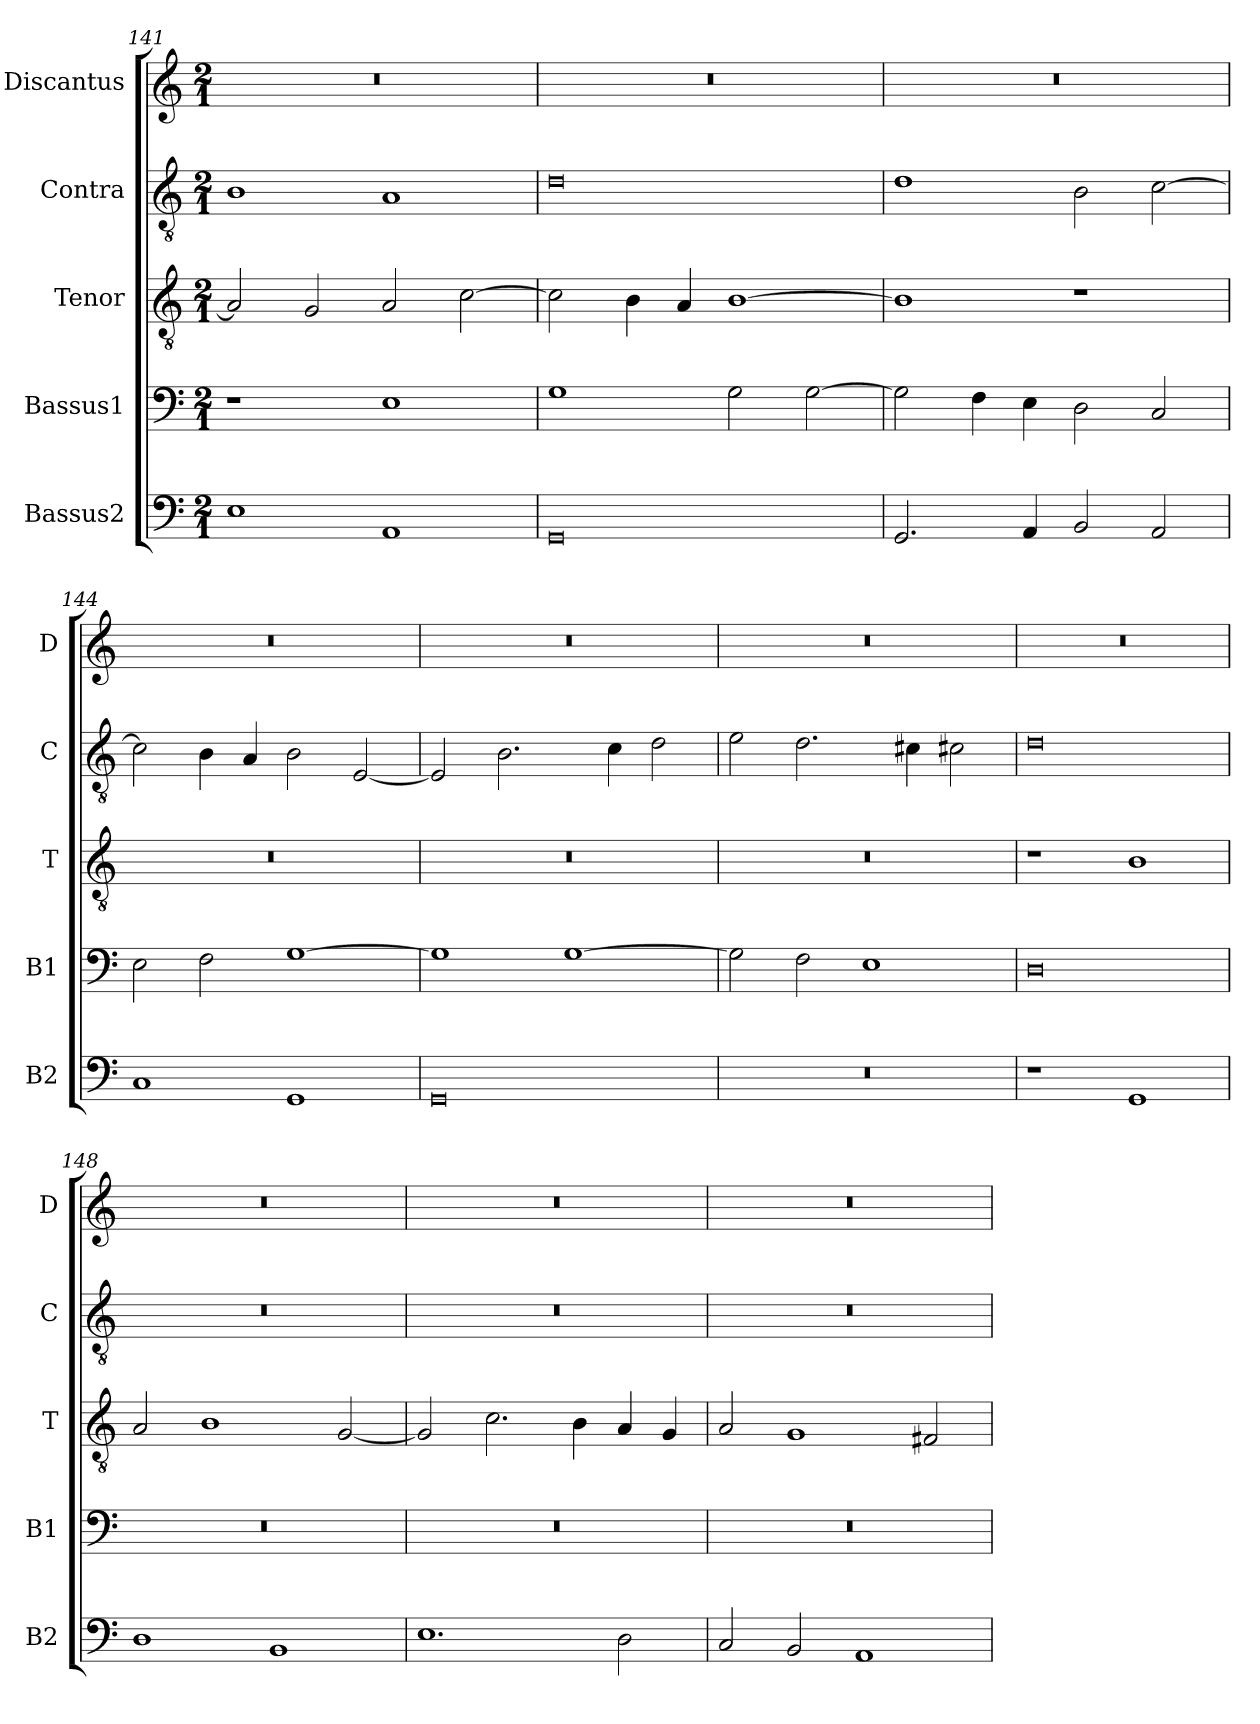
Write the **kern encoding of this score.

**kern	**kern	**kern	**kern	**kern
*part5	*part4	*part3	*part2	*part1
*staff5	*staff4	*staff3	*staff2	*staff1
*I"Bassus2	*I"Bassus1	*I"Tenor	*I"Contra	*I"Discantus
*I'B2	*I'B1	*I'T	*I'C	*I'D
*clefF4	*clefF4	*clefGv2	*clefGv2	*clefG2
*k[]	*k[]	*k[]	*k[]	*k[]
*M2/1	*M2/1	*M2/1	*M2/1	*M2/1
=141	=141	=141	=141	=141
1E	1r	2A/]	1B	0r
.	.	2G/	.	.
1AA	1E	2A/	1A	.
.	.	[2c\	.	.
=142	=142	=142	=142	=142
0GG	1G	2c\]	0d	0r
.	.	4B\	.	.
.	.	4A/	.	.
.	2G\	[1B	.	.
.	[2G\	.	.	.
=143	=143	=143	=143	=143
2.GG/	2G\]	1B]	1d	0r
.	4F\	.	.	.
4AA/	4E\	.	.	.
2BB/	2D\	1r	2B\	.
2AA/	2C/	.	[2c\	.
=144	=144	=144	=144	=144
1C	2E\	0r	2c\]	0r
.	2F\	.	4B\	.
.	.	.	4A/	.
1GG	[1G	.	2B\	.
.	.	.	[2E/	.
=145	=145	=145	=145	=145
0GG	1G]	0r	2E/]	0r
.	.	.	2.B\	.
.	[1G	.	.	.
.	.	.	4c\	.
.	.	.	2d\	.
=146	=146	=146	=146	=146
0r	2G\]	0r	2e\	0r
.	2F\	.	2.d\	.
.	1E	.	.	.
.	.	.	4c#X\	.
.	.	.	2c#X\	.
=147	=147	=147	=147	=147
1r	0D	1r	0d	0r
1GG	.	1B	.	.
=148	=148	=148	=148	=148
1D	0r	2A/	0r	0r
.	.	1B	.	.
1BB	.	.	.	.
.	.	[2G/	.	.
=149	=149	=149	=149	=149
1.E	0r	2G/]	0r	0r
.	.	2.c\	.	.
.	.	4B\	.	.
2D\	.	4A/	.	.
.	.	4G/	.	.
=150	=150	=150	=150	=150
2C/	0r	2A/	0r	0r
2BB/	.	1G	.	.
1AA	.	.	.	.
.	.	2F#X/	.	.
=	=	=	=	=
*-	*-	*-	*-	*-
